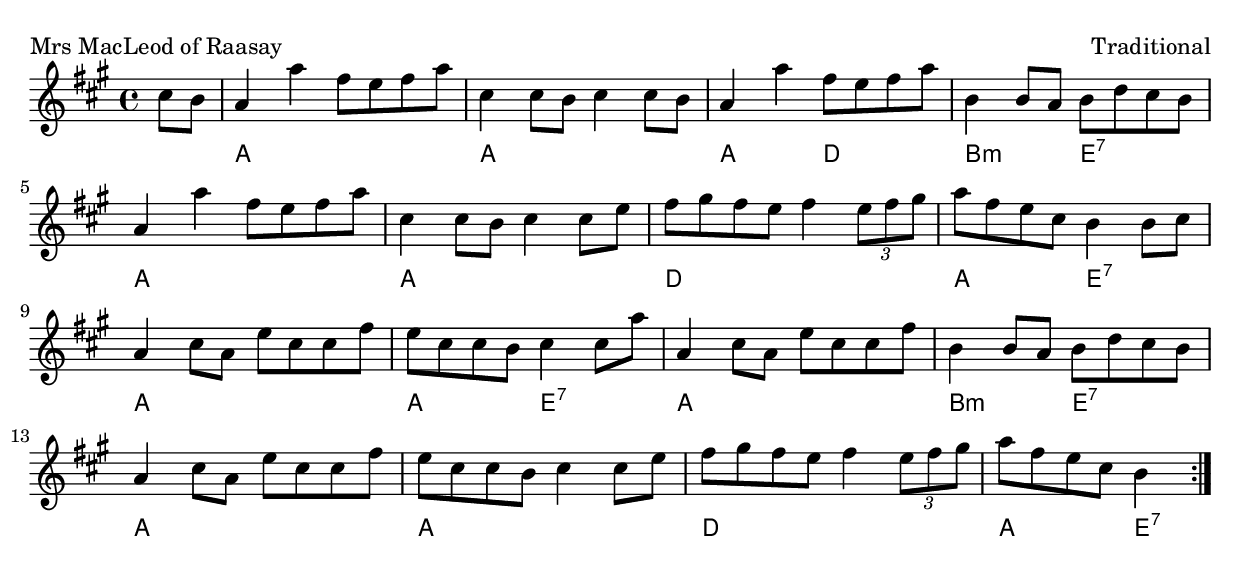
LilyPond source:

\version "2.22.0"

\include "../helpers/preamble.ly"

\score {
    \relative c'' {
        <<
        {
            \clef treble
            \key a \major
            \time 4/4
            \partial 4 cs8 b |
            a4 a' fs8 e fs a | cs,4 cs8 b cs4 cs8 b | a4 a' fs8 e fs a | b,4 b8 a b d cs b |
            a4 a' fs8 e fs a | cs,4 cs8 b cs4 cs8 e | fs gs fs e fs4  \tuplet 3/2 { e8 fs gs } | a fs e cs b4 b8 cs | \break
            a4 cs8 a e' cs cs fs | e cs cs8 b cs4 cs8 a' | a,4 cs8 a e' cs cs fs | b,4 b8 a b d cs b |
            a4 cs8 a e' cs cs fs | e cs cs8 b cs4 cs8 e | fs gs fs e fs4 \tuplet 3/2 { e8 fs gs } | a fs e cs b4 \bar":|."

        }
        \chords { \partial 4 s4 |
        a1 | a | a2 d | b:m e:7 | a1 | a | d | a2 e:7 |
        a1 | a2 e:7 | a1 | b2:m e:7 | a1 | a | d | a2 e4:7 |

        }
        >>
    }
    \header {
        piece = "Mrs MacLeod of Raasay"
        opus = "Traditional"
    }
}